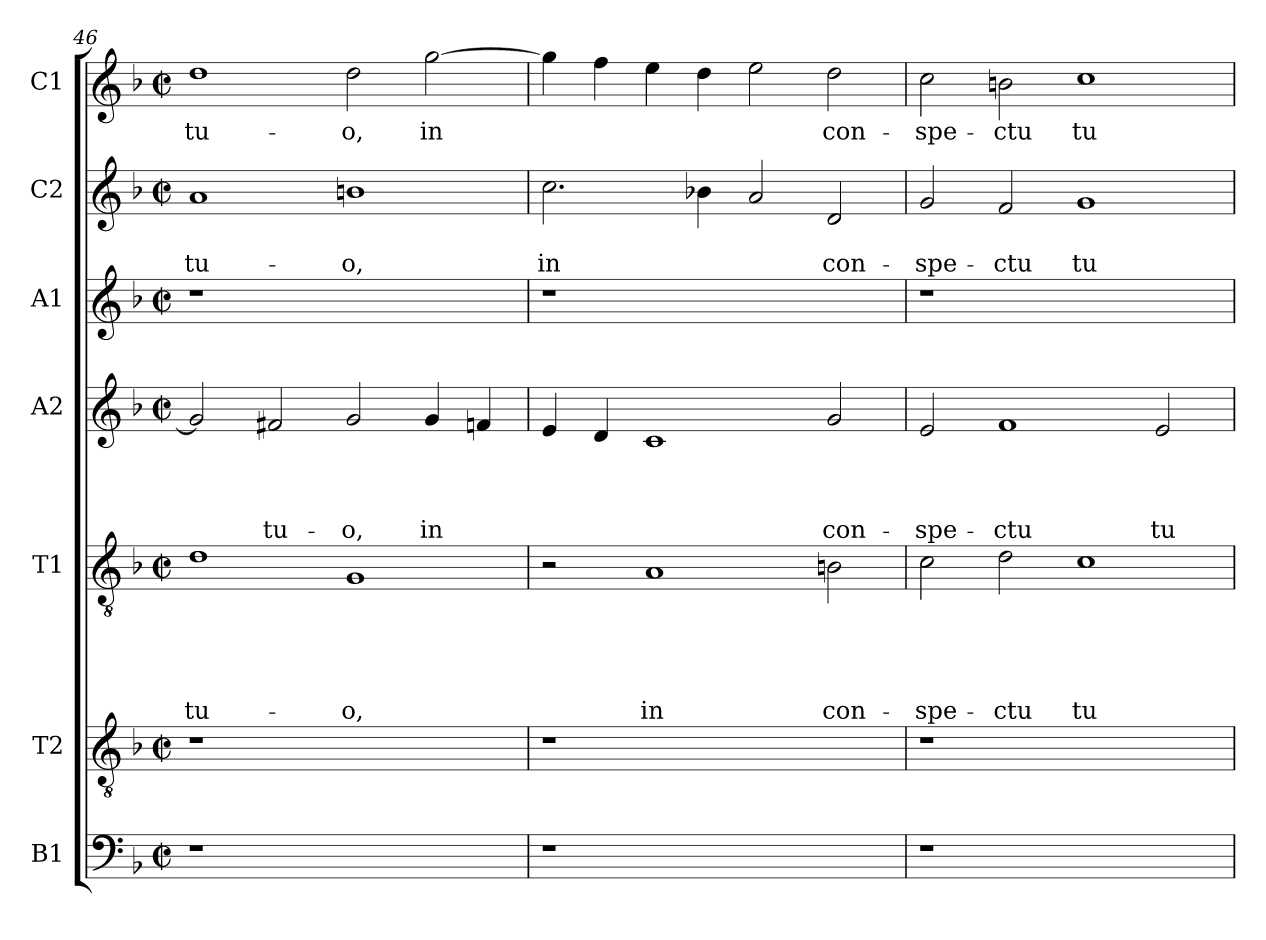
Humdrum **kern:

**kern	**kern	**kern	**text	**text	**text	**text	**text	**kern	**text	**text	**text	**text	**kern	**kern	**text	**text	**kern	**text
*part7	*part6	*part5	*part5	*part5	*part5	*part5	*part5	*part4	*part4	*part4	*part4	*part4	*part3	*part2	*part2	*part2	*part1	*part1
*staff7	*staff6	*staff5	*staff5	*staff5	*staff5	*staff5	*staff5	*staff4	*staff4	*staff4	*staff4	*staff4	*staff3	*staff2	*staff2	*staff2	*staff1	*staff1
*I"B1	*I"T2	*I"T1	*	*	*	*	*	*I"A2	*	*	*	*	*I"A1	*I"C2	*	*	*I"C1	*
*clefF4	*clefGv2	*clefGv2	*	*	*	*	*	*clefG2	*	*	*	*	*clefG2	*clefG2	*	*	*clefG2	*
*k[b-]	*k[b-]	*k[b-]	*	*	*	*	*	*k[b-]	*	*	*	*	*k[b-]	*k[b-]	*	*	*k[b-]	*
*F:	*F:	*F:	*	*	*	*	*	*F:	*	*	*	*	*F:	*F:	*	*	*F:	*
*M2/2	*M2/2	*M2/2	*	*	*	*	*	*M2/2	*	*	*	*	*M2/2	*M2/2	*	*	*M2/2	*
*met(c|)	*met(c|)	*met(c|)	*	*	*	*	*	*met(c|)	*	*	*	*	*met(c|)	*met(c|)	*	*	*met(c|)	*
=46	=46	=46	=46	=46	=46	=46	=46	=46	=46	=46	=46	=46	=46	=46	=46	=46	=46	=46
!	!	!	!	!	!	!	!LO:LY:b	!	!	!	!	!	!	!	!	!LO:LY:b	!	!LO:LY:b
1r	1r	1d	.	.	.	.	tu-	2g/]	.	.	.	.	1r	1a	.	tu-	1dd	tu-
!	!	!	!	!	!	!	!	!	!	!	!	!LO:LY:b	!	!	!	!	!	!
.	.	.	.	.	.	.	.	2f#X/	.	.	.	tu-	.	.	.	.	.	.
!	!	!	!	!	!	!	!LO:LY:b	!	!	!	!	!LO:LY:b	!	!	!	!LO:LY:b	!	!LO:LY:b
1ryy	1ryy	1G	.	.	.	.	-o,	2g/	.	.	.	-o,	1ryy	1bn	.	-o,	2dd\	-o,
!	!	!	!	!	!	!	!	!	!	!	!	!LO:LY:b	!	!	!	!	!	!LO:LY:b
.	.	.	.	.	.	.	.	4g/	.	.	.	in	.	.	.	.	[2gg\	in
.	.	.	.	.	.	.	.	4fn/	.	.	.	.	.	.	.	.	.	.
=47	=47	=47	=47	=47	=47	=47	=47	=47	=47	=47	=47	=47	=47	=47	=47	=47	=47	=47
!	!	!	!	!	!	!	!	!	!	!	!	!	!	!	!	!LO:LY:b	!	!
1r	1r	2r	.	.	.	.	.	4e/	.	.	.	.	1r	2.cc\	.	in	4gg\]	.
.	.	.	.	.	.	.	.	4d/	.	.	.	.	.	.	.	.	4ff\	.
!	!	!	!	!	!	!	!LO:LY:b	!	!	!	!	!	!	!	!	!	!	!
.	.	1A	.	.	.	.	in	1c	.	.	.	.	.	.	.	.	4ee\	.
.	.	.	.	.	.	.	.	.	.	.	.	.	.	4b-X\	.	.	4dd\	.
1ryy	1ryy	.	.	.	.	.	.	.	.	.	.	.	1ryy	2a/	.	.	2ee\	.
!	!	!	!	!	!	!	!LO:LY:b	!	!	!	!	!LO:LY:b	!	!	!	!LO:LY:b	!	!LO:LY:b
.	.	2Bn\	.	.	.	.	con-	2g/	.	.	.	con-	.	2d/	.	con-	2dd\	con-
!!LO:PB:g=z
=48	=48	=48	=48	=48	=48	=48	=48	=48	=48	=48	=48	=48	=48	=48	=48	=48	=48	=48
!	!	!	!	!	!	!	!LO:LY:b	!	!	!	!	!LO:LY:b	!	!	!	!LO:LY:b	!	!LO:LY:b
1r	1r	2c\	.	.	.	.	-spe-	2e/	.	.	.	-spe-	1r	2g/	.	-spe-	2cc\	-spe-
!	!	!	!	!	!	!	!LO:LY:b	!	!	!	!	!LO:LY:b	!	!	!	!LO:LY:b	!	!LO:LY:b
.	.	2d\	.	.	.	.	-ctu	1f	.	.	.	-ctu	.	2f/	.	-ctu	2bn\	-ctu
!	!	!	!	!	!	!	!LO:LY:b	!	!	!	!	!	!	!	!	!LO:LY:b	!	!LO:LY:b
1ryy	1ryy	1c	.	.	.	.	tu-	.	.	.	.	.	1ryy	1g	.	tu-	1cc	tu-
!	!	!	!	!	!	!	!	!	!	!	!	!LO:LY:b	!	!	!	!	!	!
.	.	.	.	.	.	.	.	2e/	.	.	.	tu-	.	.	.	.	.	.
=	=	=	=	=	=	=	=	=	=	=	=	=	=	=	=	=	=	=
*-	*-	*-	*-	*-	*-	*-	*-	*-	*-	*-	*-	*-	*-	*-	*-	*-	*-	*-
